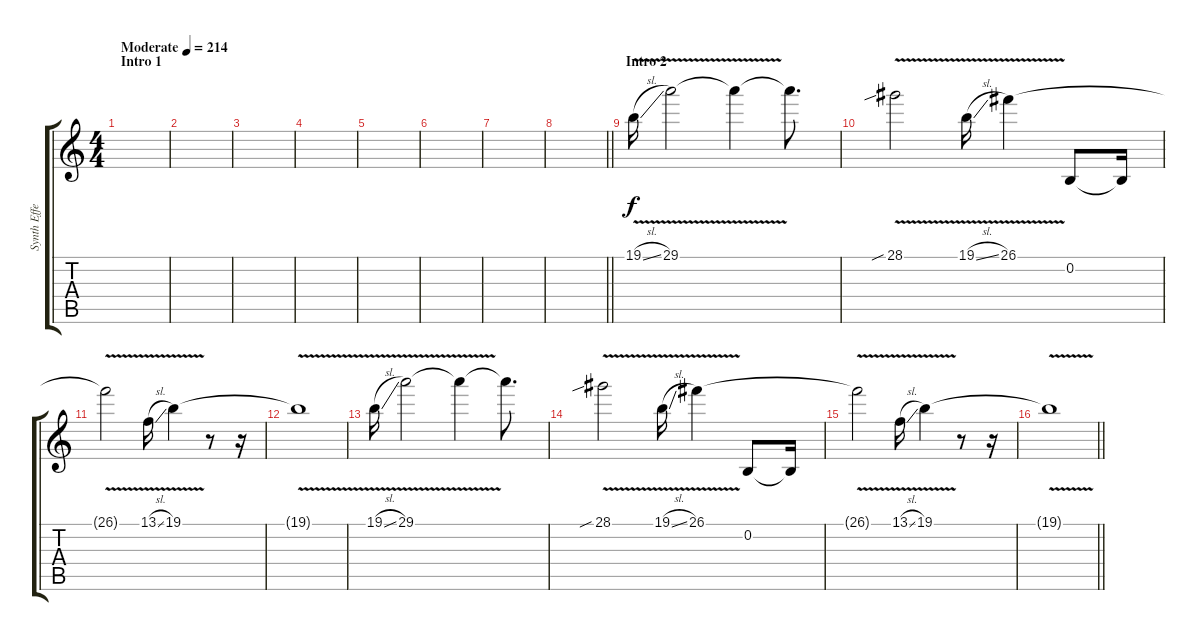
\track ("Synth Effect" "Synth Effe") {instrument lead8bassandlead}
\staff {score tabs}
\tuning (E4 B3 G3 D3 A2 E2) {hide}
\ts (4 4)
\section ("" "Intro 1")
\tempo (214 "Moderate")
\clef g2
\ks c
|
|
|
|
|
|
|
\barLineRight lightlight
|
\section ("" "Intro 2")
19.1{v sl}.16 29.1{v}.2 29.1{t}.4 29.1{t}.8{d} |
28.1{v sib}.2 19.1{v sl}.16 26.1{v}.4 0.2.8 0.2{t}.16 |
26.1{t}.2 13.1{v sl}.16 19.1{v}.4 r.8 r.16 |
19.1{t}.1 |
19.1{v sl}.16 29.1{v}.2 29.1{t}.4 29.1{t}.8{d} |
28.1{v sib}.2 19.1{v sl}.16 26.1{v}.4 0.2.8 0.2{t}.16 |
26.1{t}.2 13.1{v sl}.16 19.1{v}.4 r.8 r.16 |
\barLineRight lightlight
19.1{t}.1
